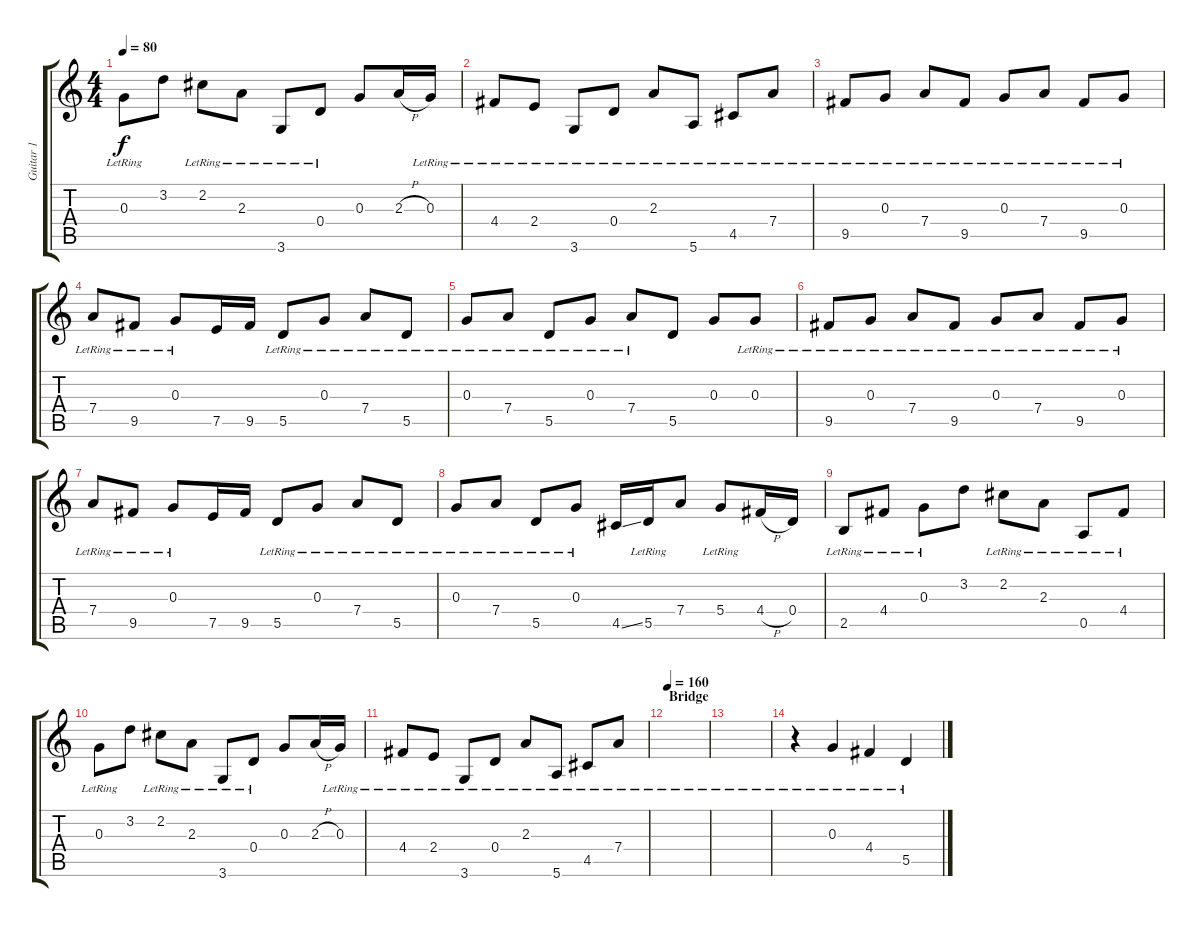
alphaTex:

\track ("Guitar 1" "Guitar 1") {instrument acousticguitarnylon}
\staff {score tabs}
\tuning (E4 B3 G3 D3 A2 E2) {hide}
\ts (4 4)
\tempo 80
\clef g2
\ks c
0.3{lr}.8{dy f} 3.2.8 2.2{lr}.8 2.3{lr}.8 3.6{lr}.8 0.4{lr}.8 0.3.8 2.3{h}.16 0.3{lr}.16 |
4.4{lr}.8 2.4{lr}.8 3.6{lr}.8 0.4{lr}.8 2.3{lr}.8 5.6{lr}.8 4.5{lr}.8 7.4{lr}.8 |
9.5{lr}.8 0.3{lr}.8 7.4{lr}.8 9.5{lr}.8 0.3{lr}.8 7.4{lr}.8 9.5{lr}.8 0.3{lr}.8 |
7.4{lr}.8 9.5{lr}.8 0.3{lr}.8 7.5.16 9.5.16 5.5{lr}.8 0.3{lr}.8 7.4{lr}.8 5.5{lr}.8 |
0.3{lr}.8 7.4{lr}.8 5.5{lr}.8 0.3{lr}.8 7.4{lr}.8 5.5.8 0.3.8 0.3{lr}.8 |
9.5{lr}.8 0.3{lr}.8 7.4{lr}.8 9.5{lr}.8 0.3{lr}.8 7.4{lr}.8 9.5{lr}.8 0.3{lr}.8 |
7.4{lr}.8 9.5{lr}.8 0.3{lr}.8 7.5.16 9.5.16 5.5{lr}.8 0.3{lr}.8 7.4{lr}.8 5.5{lr}.8 |
0.3{lr}.8 7.4{lr}.8 5.5{lr}.8 0.3{lr}.8 4.5{ss}.16 5.5{lr}.16 7.4.8 5.4{lr}.8 4.4{h}.16 0.4.16 |
2.5{lr}.8 4.4{lr}.8 0.3{lr}.8 3.2.8 2.2{lr}.8 2.3{lr}.8 0.5{lr}.8 4.4{lr}.8 |
0.3{lr}.8 3.2.8 2.2{lr}.8 2.3{lr}.8 3.6{lr}.8 0.4{lr}.8 0.3.8 2.3{h}.16 0.3{lr}.16 |
4.4{lr}.8 2.4{lr}.8 3.6{lr}.8 0.4{lr}.8 2.3{lr}.8 5.6{lr}.8 4.5{lr}.8 7.4{lr}.8 |
\section ("" "Bridge")
\tempo 160
|
|
r.4 0.3{lr}.4 4.4{lr}.4 5.5{lr}.4
